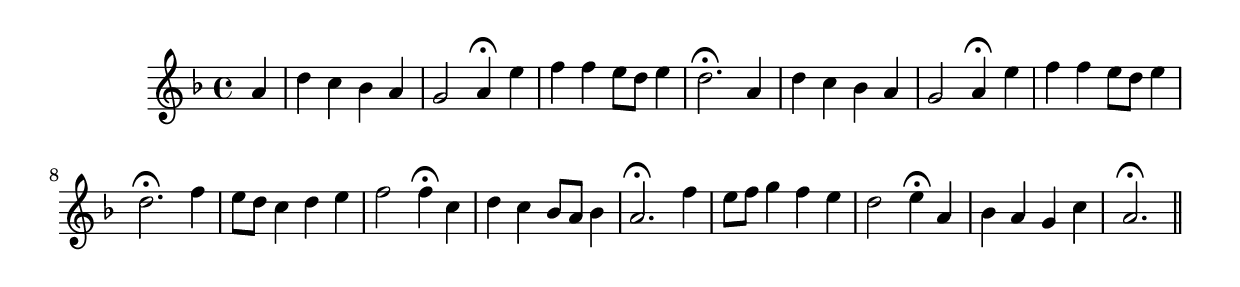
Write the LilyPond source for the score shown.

\version "2.19.49"
%{\header {
  title = "Chorale, `O Haupt voll Blut und Wunden,' from St. Matthew's Passion"
  composer = "J.S. Bach"
  date = "1729"
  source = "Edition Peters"
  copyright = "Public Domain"
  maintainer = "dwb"
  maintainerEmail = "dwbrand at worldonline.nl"
}%}
\score{{\key d \minor
\time 4/4
%{\tempo 4=130
%}\relative c'' {
  \partial 4    
  a4 | 
  d c bes a |
  g2 a4\fermata e' |
  f f e8 d e4 |
  d2.\fermata  a4 |
%%5  
  d c bes a |
  g2 a4\fermata  e' |
  f f e8 d e4 |
  d2.\fermata  f4 |
  e8 d c4 d e |
%%10
  f2 f4\fermata  c |
  d c bes8 a bes4 |
  a2.\fermata f'4 |
  e8 f g4 f e |
  d2 e4\fermata  a, |
%%15
  bes a g c |
  a2.\fermata  \bar "||"

}
}}